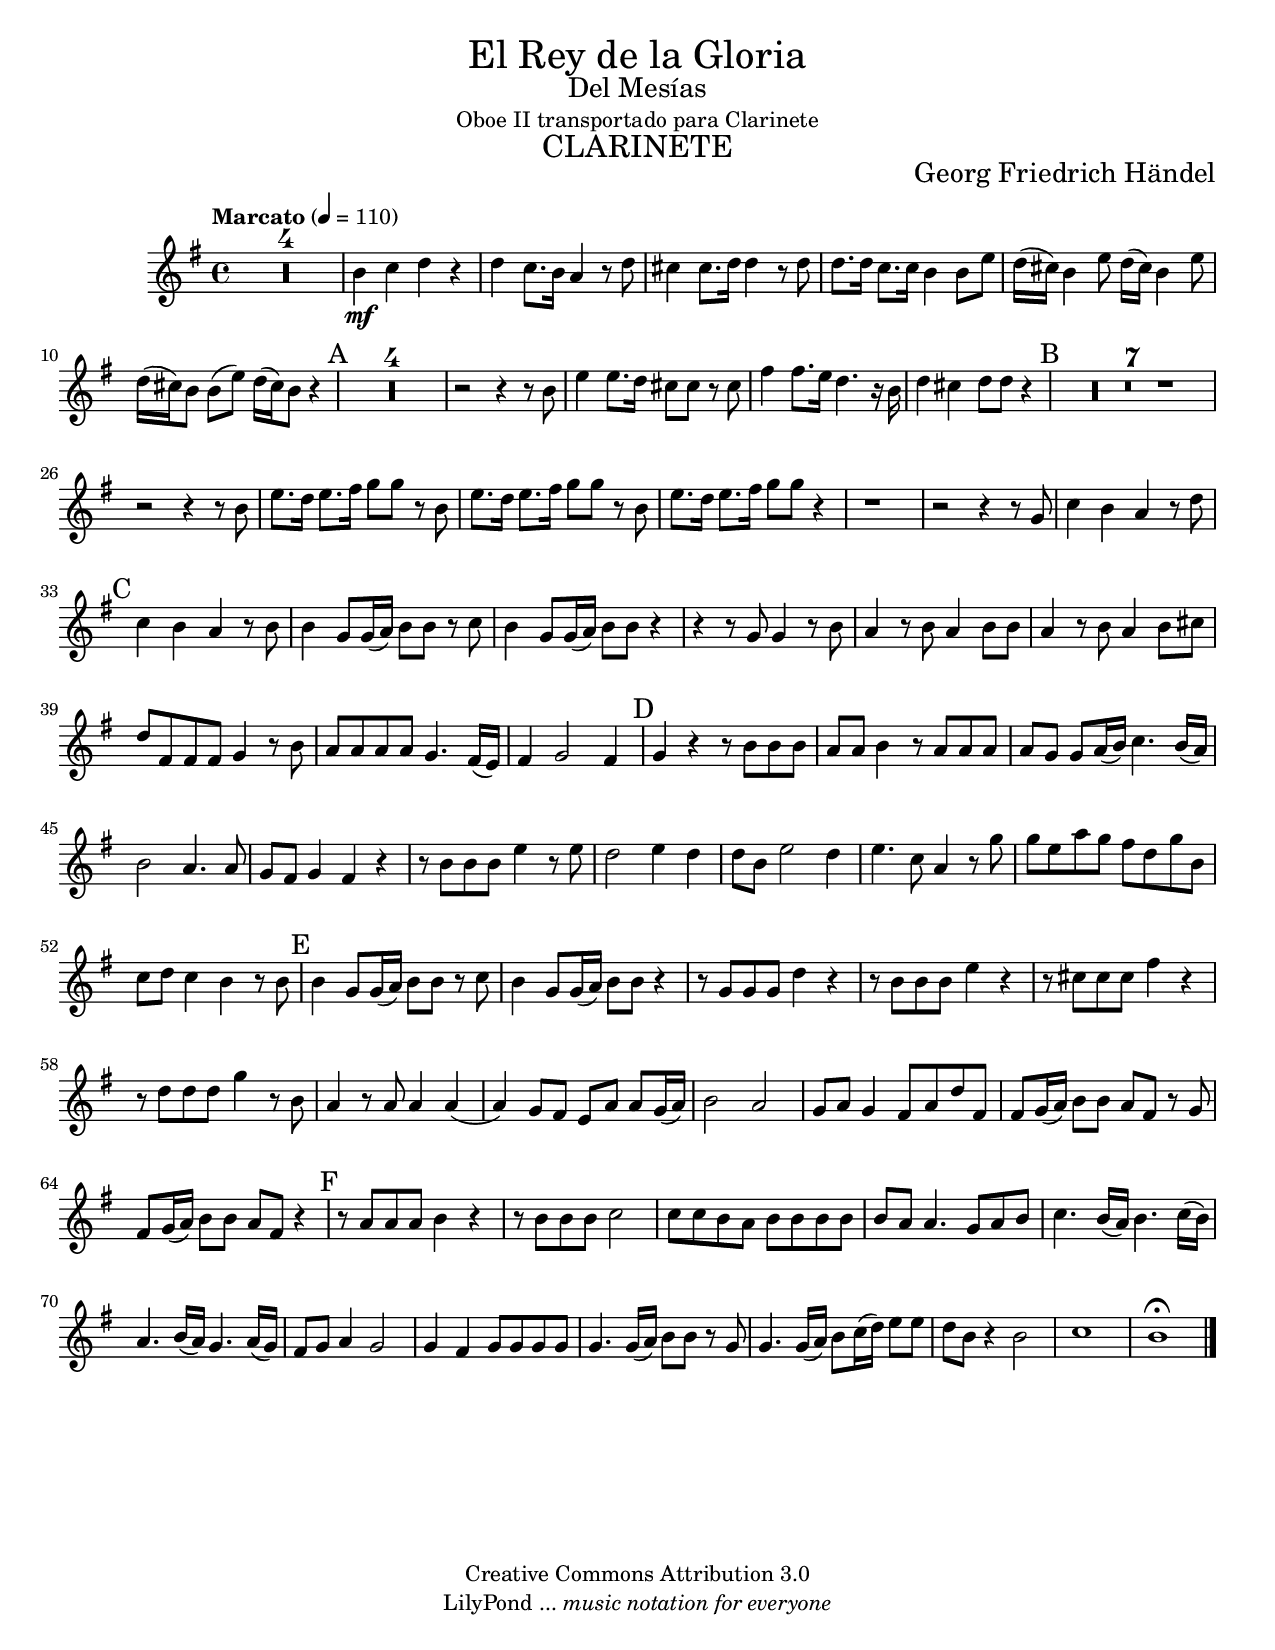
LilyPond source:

% Created on Thu Feb 10 16:33:41 CST 2011
% by search.sam@

\version "2.14.2"

#(set-global-staff-size 19)

\markup { \fill-line { \center-column { \fontsize #5 "El Rey de la Gloria" \fontsize #2 "Del Mesías" "Oboe II transportado para Clarinete" \fontsize #3 \caps "CLARINETE" } } }

\markup { \fill-line { " " \center-column { \fontsize #2 "Georg Friedrich Händel" } } }

\header {
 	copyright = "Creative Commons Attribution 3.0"
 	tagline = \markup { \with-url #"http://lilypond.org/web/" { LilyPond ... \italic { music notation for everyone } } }
 	breakbefore = ##t
}

clarinete = \new Staff {

	\time 4/4
	\tempo "Marcato" 4 = 110 
	\set Staff.midiInstrument = "clarinet"
	\set Score.skipBars = ##t
	\key g \major
	\clef treble
	\transpose f g 
	
	\relative c'' { 	
 % Type notes here 
 	R1*4 |%4
 	a4\mf bes4 c4 r4|%5
 	c4 bes8. a16 g4 r8 c8|%6
 	b4 b8. c16 c4 r8 c8|%7
 	c8. c16 bes8. bes16 a4 a8 d8|%8
 	c16( b16) a4 d8 c16( b16) a4 d8|%9
 	c16( b16) a8 a8( d8) c16( b16) a8 r4|%10
 	\mark A 
	R1*4 |%14 
 	r2 r4 r8 a8|%15
 	d4 d8. c16 b8 b8 r8 b8|%16
 	e4 e8. d16 c4. r16 a16|%17
 	c4 b4 c8 c8 r4|%18
 	\mark B 
	R1*7|%25
 	r2 r4 r8 a8|%26
 	d8. c16 d8. e16 f8 f8 r8 a,8|%27
 	d8. c16 d8. e16 f8 f8 r8 a,8|%28
 	d8. c16 d8. e16 f8 f8 r4|%29
 	r1|%30
 	r2 r4 r8 f,8|%31
 	bes4 a4 g4 r8 c8|%32
 	\mark C 
	bes4 a4 g4 r8 a8|%33
 	a4 f8 f16( g16) a8 a8 r8 bes8|%34
 	a4 f8 f16( g16) a8 a8 r4|%35
 	r4 r8 f8 f4 r8 a8|%36
 	g4 r8 a8 g4 a8 a8|%37
 	g4 r8 a8 g4 a8 b8|%38
 	c8 e,8 e8 e8 f4 r8 a8|%39
 	g8 g8 g8 g8 f4. e16( d16)|%40
 	e4 f2 e4|%41
 	\mark D 
	f4 r4 r8 a8 a8 a8|%42
 	g8 g8 a4 r8 g8 g8 g8|%43
 	g8 f8 f8 g16( a16) bes4. a16 ( g16)|%44
 	a2 g4. g8|%45
 	f8 e8 f4 e4 r4|%46
 	r8 a8 a8 a8 d4 r8 d8|%47
 	c2 d4 c4|%48
 	c8 a8 d2 c4|%49
 	d4. bes8 g4 r8 f'8|%50
 	f8 d8 g8 f8 e8 c8 f8 a,8|%51
 	bes8 c8 bes4 a4 r8 a8|%52
 	\mark E 
	a4 f8 f16( g16) a8 a8 r8 bes8|%53
 	a4 f8 f16( g16) a8 a8 r4|%54
 	r8 f8 f8 f8 c'4 r4|%55
 	r8 a8 a8 a8 d4 r4|%56
 	r8 b8 b8 b8 e4 r4|%57
 	r8 c8 c8 c8 f4 r8 a,8|%58
 	g4 r8 g8 g4 g4(|%59
 	g4) f8 e8 d8 g8 g8 f16( g16)|%60
 	a2 g2|%61 
 	f8 g8 f4 e8 g8 c8 e,8|%62
 	e8 f16( g16) a8 a8 g8 e8 r8 f8|%63
 	e8 f16( g16) a8 a8 g8 e8 r4|%64
 	\mark F 
	r8 g8 g8 g8 a4 r4|%65
 	r8 a8 a8 a8 bes2|%66
 	bes8 bes8 a8 g8 a8 a8 a8 a8|%67
 	a8 g8 g4. f8 g8 a8|%68
 	bes4. a16( g16) a4. bes16( a16)|%69
 	g4. a16( g16) f4. g16( f16)|%70
 	e8 f8 g4 f2|%71
 	f4 e4 f8 f8 f8 f8|%72
 	f4. f16( g16) a8 a8 r8 f8|%73
 	f4. f16( g16) a8 bes16( c16) d8 d8|%74
 	c8 a8 r4 a2|%75
 	bes1|%76
 	a1\fermata |%77
	
	\bar "|."
	}
}

\score {

	<<
		\clarinete
	>>
	
	\midi {
	}
	\layout {
	}
	
}

\paper {
	#(set-paper-size "letter")
}